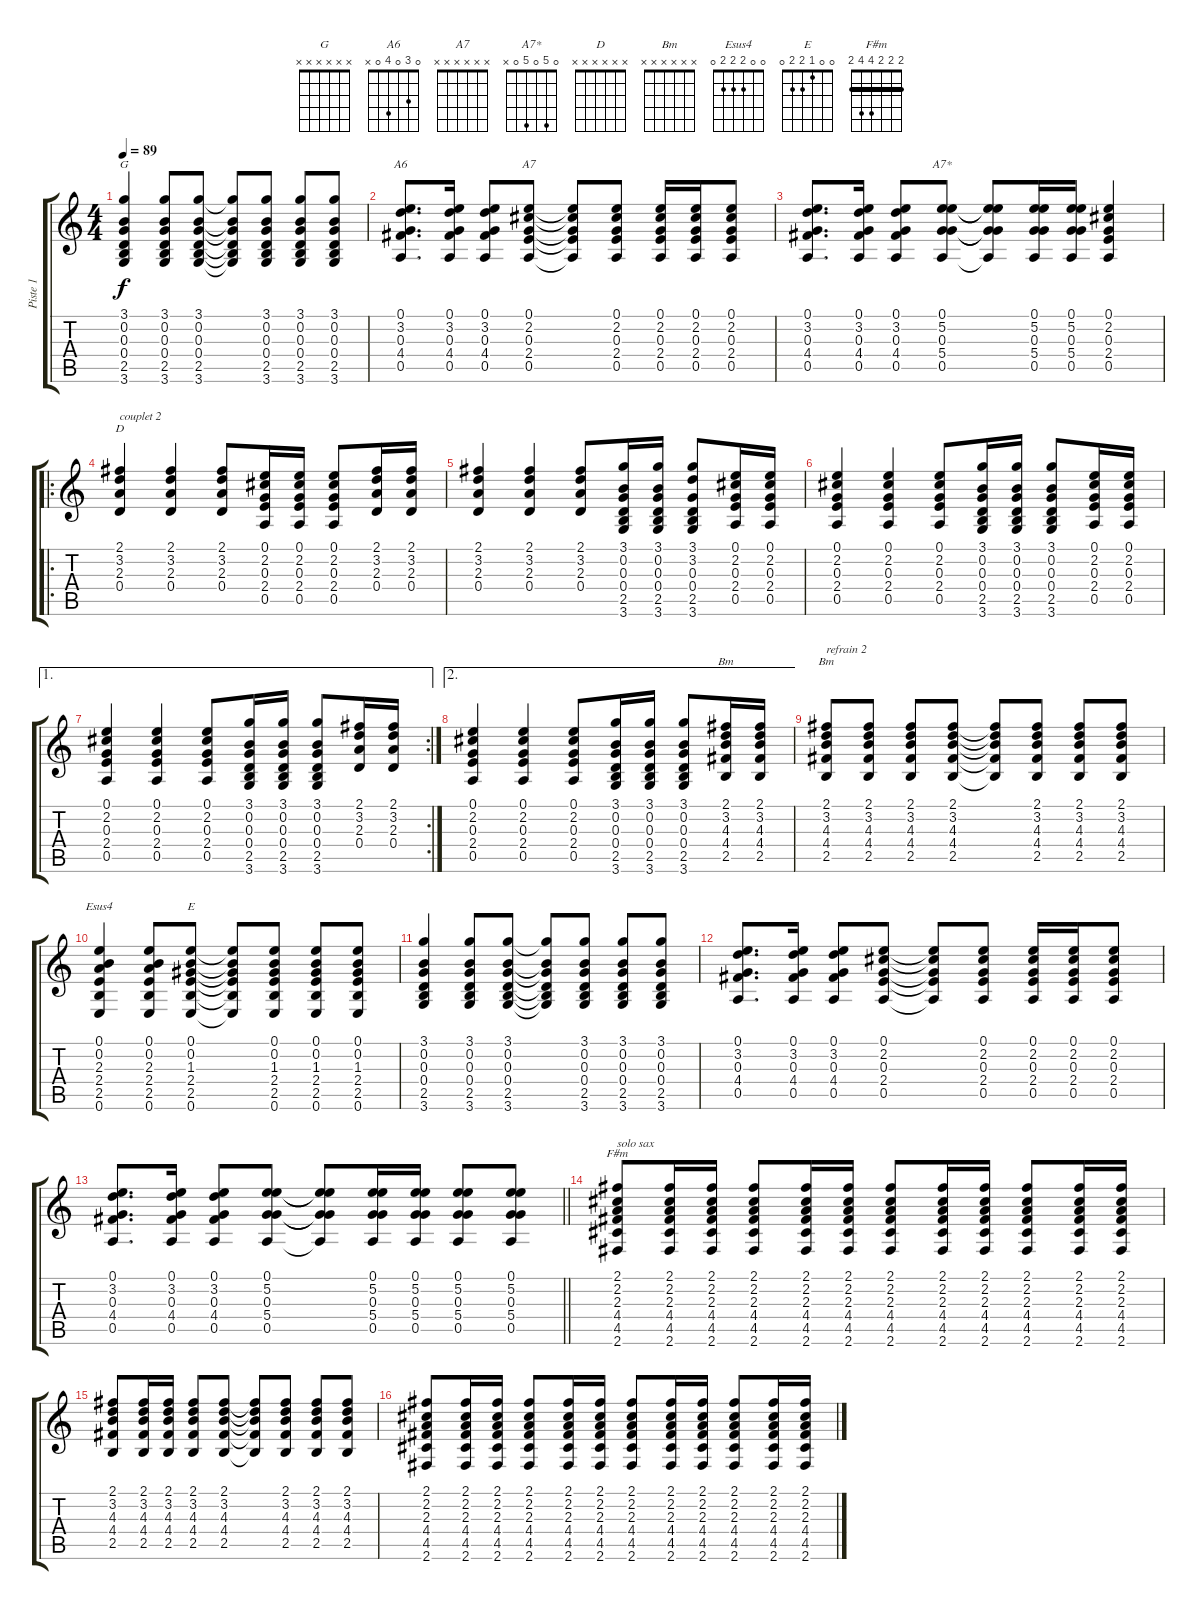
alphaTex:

\track ("Piste 1" "Piste 1") {instrument acousticguitarsteel}
\staff {score tabs}
\tuning (E4 B3 G3 D3 A2 E2) {hide}
\chord ("G" x x x x x x)
\chord ("A6" 0 3 0 4 0 x)
\chord ("A7" x x x x x x)
\chord ("A7*" 0 5 0 5 0 x)
\chord ("D" x x x x x x)
\chord ("Bm" 2 3 4 4 2 x) {barre 2}
\chord ("Bm" x x x x x x)
\chord ("Esus4" 0 0 2 2 2 0)
\chord ("E" 0 0 1 2 2 0)
\chord ("F#m" 2 2 2 4 4 2) {barre 2}
\ts (4 4)
\tempo 89
\clef g2
\ks c
(3.1 0.2 0.3 0.4 2.5 3.6).4{ch "G" dy f} (3.1 0.2 0.3 0.4 2.5 3.6).8 (3.1 0.2 0.3 0.4 2.5 3.6).8 (3.1{t} 0.2{t} 0.3{t} 0.4{t} 2.5{t} 3.6{t}).8 (3.1 0.2 0.3 0.4 2.5 3.6).8 (3.1 0.2 0.3 0.4 2.5 3.6).8 (3.1 0.2 0.3 0.4 2.5 3.6).8 |
(0.1 3.2 0.3 4.4 0.5).8{d ch "A6"} (0.1 3.2 0.3 4.4 0.5).16 (0.1 3.2 0.3 4.4 0.5).8 (0.1 2.2 0.3 2.4 0.5).8{ch "A7"} (0.1{t} 2.2{t} 0.3{t} 2.4{t} 0.5{t}).8 (0.1 2.2 0.3 2.4 0.5).8 (0.1 2.2 0.3 2.4 0.5).16 (0.1 2.2 0.3 2.4 0.5).16 (0.1 2.2 0.3 2.4 0.5).8 |
(0.1 3.2 0.3 4.4 0.5).8{d} (0.1 3.2 0.3 4.4 0.5).16 (0.1 3.2 0.3 4.4 0.5).8 (0.1 5.2 0.3 5.4 0.5).8{ch "A7*"} (0.1{t} 5.2{t} 0.3{t} 5.4{t} 0.5{t}).8 (0.1 5.2 0.3 5.4 0.5).16 (0.1 5.2 0.3 5.4 0.5).16 (0.1 2.2 0.3 2.4 0.5).4 |
\ro
(2.1 3.2 2.3 0.4).4{ch "D" txt "couplet 2"} (2.1 3.2 2.3 0.4).4 (2.1 3.2 2.3 0.4).8 (0.1 2.2 0.3 2.4 0.5).16 (0.1 2.2 0.3 2.4 0.5).16 (0.1 2.2 0.3 2.4 0.5).8 (2.1 3.2 2.3 0.4).16 (2.1 3.2 2.3 0.4).16 |
(2.1 3.2 2.3 0.4).4 (2.1 3.2 2.3 0.4).4 (2.1 3.2 2.3 0.4).8 (3.1 0.2 0.3 0.4 2.5 3.6).16 (3.1 0.2 0.3 0.4 2.5 3.6).16 (3.1 3.2 0.3 0.4 2.5 3.6).8 (0.1 2.2 0.3 2.4 0.5).16 (0.1 2.2 0.3 2.4 0.5).16 |
(0.1 2.2 0.3 2.4 0.5).4 (0.1 2.2 0.3 2.4 0.5).4 (0.1 2.2 0.3 2.4 0.5).8 (3.1 0.2 0.3 0.4 2.5 3.6).16 (3.1 0.2 0.3 0.4 2.5 3.6).16 (3.1 0.2 0.3 0.4 2.5 3.6).8 (0.1 2.2 0.3 2.4 0.5).16 (0.1 2.2 0.3 2.4 0.5).16 |
\ae 1
\rc 2
(0.1 2.2 0.3 2.4 0.5).4 (0.1 2.2 0.3 2.4 0.5).4 (0.1 2.2 0.3 2.4 0.5).8 (3.1 0.2 0.3 0.4 2.5 3.6).16 (3.1 0.2 0.3 0.4 2.5 3.6).16 (3.1 0.2 0.3 0.4 2.5 3.6).8 (2.1 3.2 2.3 0.4).16 (2.1 3.2 2.3 0.4).16 |
\ae 2
(0.1 2.2 0.3 2.4 0.5).4 (0.1 2.2 0.3 2.4 0.5).4 (0.1 2.2 0.3 2.4 0.5).8 (3.1 0.2 0.3 0.4 2.5 3.6).16 (3.1 0.2 0.3 0.4 2.5 3.6).16 (3.1 0.2 0.3 0.4 2.5 3.6).8 (2.1 3.2 4.3 4.4 2.5).16{ch "Bm"} (2.1 3.2 4.3 4.4 2.5).16 |
(2.1 3.2 4.3 4.4 2.5).8{ch "Bm" txt "refrain 2"} (2.1 3.2 4.3 4.4 2.5).8 (2.1 3.2 4.3 4.4 2.5).8 (2.1 3.2 4.3 4.4 2.5).8 (2.1{t} 3.2{t} 4.3{t} 4.4{t} 2.5{t}).8 (2.1 3.2 4.3 4.4 2.5).8 (2.1 3.2 4.3 4.4 2.5).8 (2.1 3.2 4.3 4.4 2.5).8 |
(0.1 0.2 2.3 2.4 2.5 0.6).4{ch "Esus4"} (0.1 0.2 2.3 2.4 2.5 0.6).8 (0.1 0.2 1.3 2.4 2.5 0.6).8{ch "E"} (0.1{t} 0.2{t} 1.3{t} 2.4{t} 2.5{t} 0.6{t}).8 (0.1 0.2 1.3 2.4 2.5 0.6).8 (0.1 0.2 1.3 2.4 2.5 0.6).8 (0.1 0.2 1.3 2.4 2.5 0.6).8 |
(3.1 0.2 0.3 0.4 2.5 3.6).4 (3.1 0.2 0.3 0.4 2.5 3.6).8 (3.1 0.2 0.3 0.4 2.5 3.6).8 (3.1{t} 0.2{t} 0.3{t} 0.4{t} 2.5{t} 3.6{t}).8 (3.1 0.2 0.3 0.4 2.5 3.6).8 (3.1 0.2 0.3 0.4 2.5 3.6).8 (3.1 0.2 0.3 0.4 2.5 3.6).8 |
(0.1 3.2 0.3 4.4 0.5).8{d} (0.1 3.2 0.3 4.4 0.5).16 (0.1 3.2 0.3 4.4 0.5).8 (0.1 2.2 0.3 2.4 0.5).8 (0.1{t} 2.2{t} 0.3{t} 2.4{t} 0.5{t}).8 (0.1 2.2 0.3 2.4 0.5).8 (0.1 2.2 0.3 2.4 0.5).16 (0.1 2.2 0.3 2.4 0.5).16 (0.1 2.2 0.3 2.4 0.5).8 |
\barLineRight lightlight
(0.1 3.2 0.3 4.4 0.5).8{d} (0.1 3.2 0.3 4.4 0.5).16 (0.1 3.2 0.3 4.4 0.5).8 (0.1 5.2 0.3 5.4 0.5).8 (0.1{t} 5.2{t} 0.3{t} 5.4{t} 0.5{t}).8 (0.1 5.2 0.3 5.4 0.5).16 (0.1 5.2 0.3 5.4 0.5).16 (0.1 5.2 0.3 5.4 0.5).8 (0.1 5.2 0.3 5.4 0.5).8 |
(2.1 2.2 2.3 4.4 4.5 2.6).8{ch "F#m" txt "solo sax"} (2.1 2.2 2.3 4.4 4.5 2.6).16 (2.1 2.2 2.3 4.4 4.5 2.6).16 (2.1 2.2 2.3 4.4 4.5 2.6).8 (2.1 2.2 2.3 4.4 4.5 2.6).16 (2.1 2.2 2.3 4.4 4.5 2.6).16 (2.1 2.2 2.3 4.4 4.5 2.6).8 (2.1 2.2 2.3 4.4 4.5 2.6).16 (2.1 2.2 2.3 4.4 4.5 2.6).16 (2.1 2.2 2.3 4.4 4.5 2.6).8 (2.1 2.2 2.3 4.4 4.5 2.6).16 (2.1 2.2 2.3 4.4 4.5 2.6).16 |
(2.1 3.2 4.3 4.4 2.5).8 (2.1 3.2 4.3 4.4 2.5).16 (2.1 3.2 4.3 4.4 2.5).16 (2.1 3.2 4.3 4.4 2.5).8 (2.1 3.2 4.3 4.4 2.5).8 (2.1{t} 3.2{t} 4.3{t} 4.4{t} 2.5{t}).8 (2.1 3.2 4.3 4.4 2.5).8 (2.1 3.2 4.3 4.4 2.5).8 (2.1 3.2 4.3 4.4 2.5).8 |
(2.1 2.2 2.3 4.4 4.5 2.6).8 (2.1 2.2 2.3 4.4 4.5 2.6).16 (2.1 2.2 2.3 4.4 4.5 2.6).16 (2.1 2.2 2.3 4.4 4.5 2.6).8 (2.1 2.2 2.3 4.4 4.5 2.6).16 (2.1 2.2 2.3 4.4 4.5 2.6).16 (2.1 2.2 2.3 4.4 4.5 2.6).8 (2.1 2.2 2.3 4.4 4.5 2.6).16 (2.1 2.2 2.3 4.4 4.5 2.6).16 (2.1 2.2 2.3 4.4 4.5 2.6).8 (2.1 2.2 2.3 4.4 4.5 2.6).16 (2.1 2.2 2.3 4.4 4.5 2.6).16
